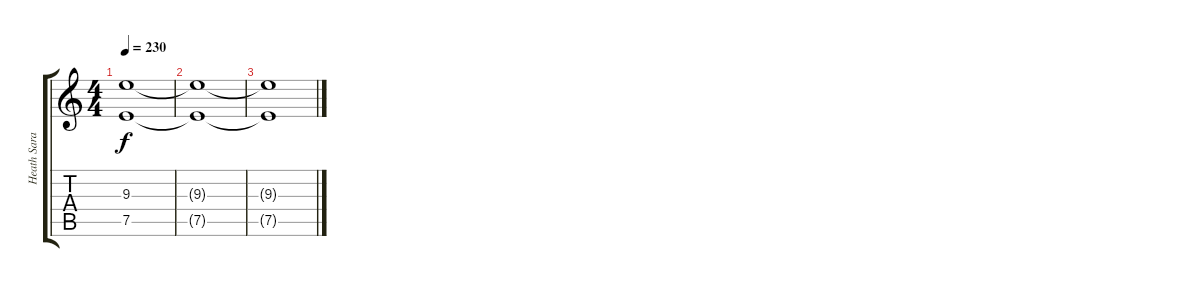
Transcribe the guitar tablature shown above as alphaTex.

\track ("Heath Saraceno" "Heath Sara") {instrument overdrivenguitar}
\staff {score tabs}
\tuning (E4 B3 G3 D3 A2 E2) {hide}
\ts (4 4)
\tempo 230
\clef g2
\ks c
(9.3{t} 7.5{t}).1{dy f} |
(9.3{t} 7.5{t}).1 |
(9.3{t} 7.5{t}).1
